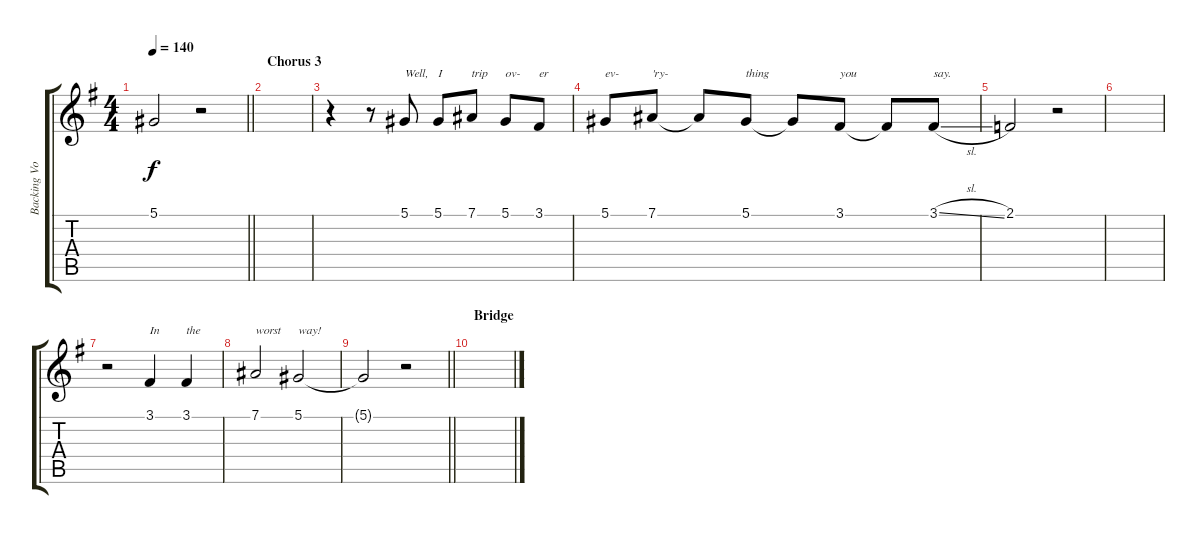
\track ("Backing Vocals - Fred Mascherino" "Backing Vo") {instrument altosax}
\staff {score tabs}
\tuning (Eb4 Bb3 Gb3 Db3 Ab2 Eb2) {hide}
\ts (4 4)
\tempo 140
\clef g2
\barLineRight lightlight
\ks g
5.1{t}.2{dy f} r.2 |
\section ("" "Chorus 3")
|
r.4 r.8 5.1.8{txt "Well,"} 5.1.8{txt "I"} 7.1.8{txt "trip"} 5.1.8{txt "ov-"} 3.1.8{txt "er"} |
5.1.8{txt "ev-"} 7.1.8{txt "'ry-"} 7.1{t}.8 5.1.8{txt "thing"} 5.1{t}.8 3.1.8{txt "you"} 3.1{t}.8 3.1{sl}.8{txt "say."} |
2.1.2 r.2 |
|
r.2 3.1.4{txt "In"} 3.1.4{txt "the"} |
7.1.2{txt "worst"} 5.1.2{txt "way!"} |
\barLineRight lightlight
5.1{t}.2 r.2 |
\section ("" "Bridge")
